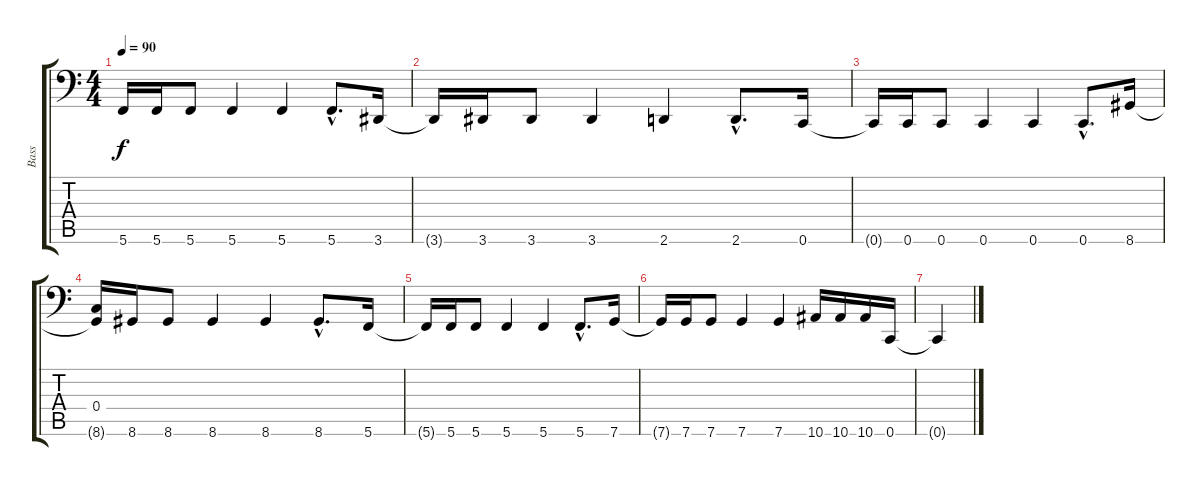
\track ("Bass" "Bass") {instrument electricbasspick}
\staff {score tabs}
\tuning (C3 G2 F2 C2 G1 C1) {hide}
\ts (4 4)
\tempo 90
\clef f4
\ks c
5.6{t}.16{dy f} 5.6.16 5.6.8 5.6.4 5.6.4 5.6{hac}.8{d} 3.6.16 |
3.6{t}.16 3.6.16 3.6.8 3.6.4 2.6.4 2.6{hac}.8{d} 0.6.16 |
0.6{t}.16 0.6.16 0.6.8 0.6.4 0.6.4 0.6{hac}.8{d} 8.6.16 |
(0.4 8.6{t}).16 8.6.16 8.6.8 8.6.4 8.6.4 8.6{hac}.8{d} 5.6.16 |
5.6{t}.16 5.6.16 5.6.8 5.6.4 5.6.4 5.6{hac}.8{d} 7.6.16 |
7.6{t}.16 7.6.16 7.6.8 7.6.4 7.6.4 10.6.16 10.6.16 10.6.16 0.6.16 |
0.6{t}.4
